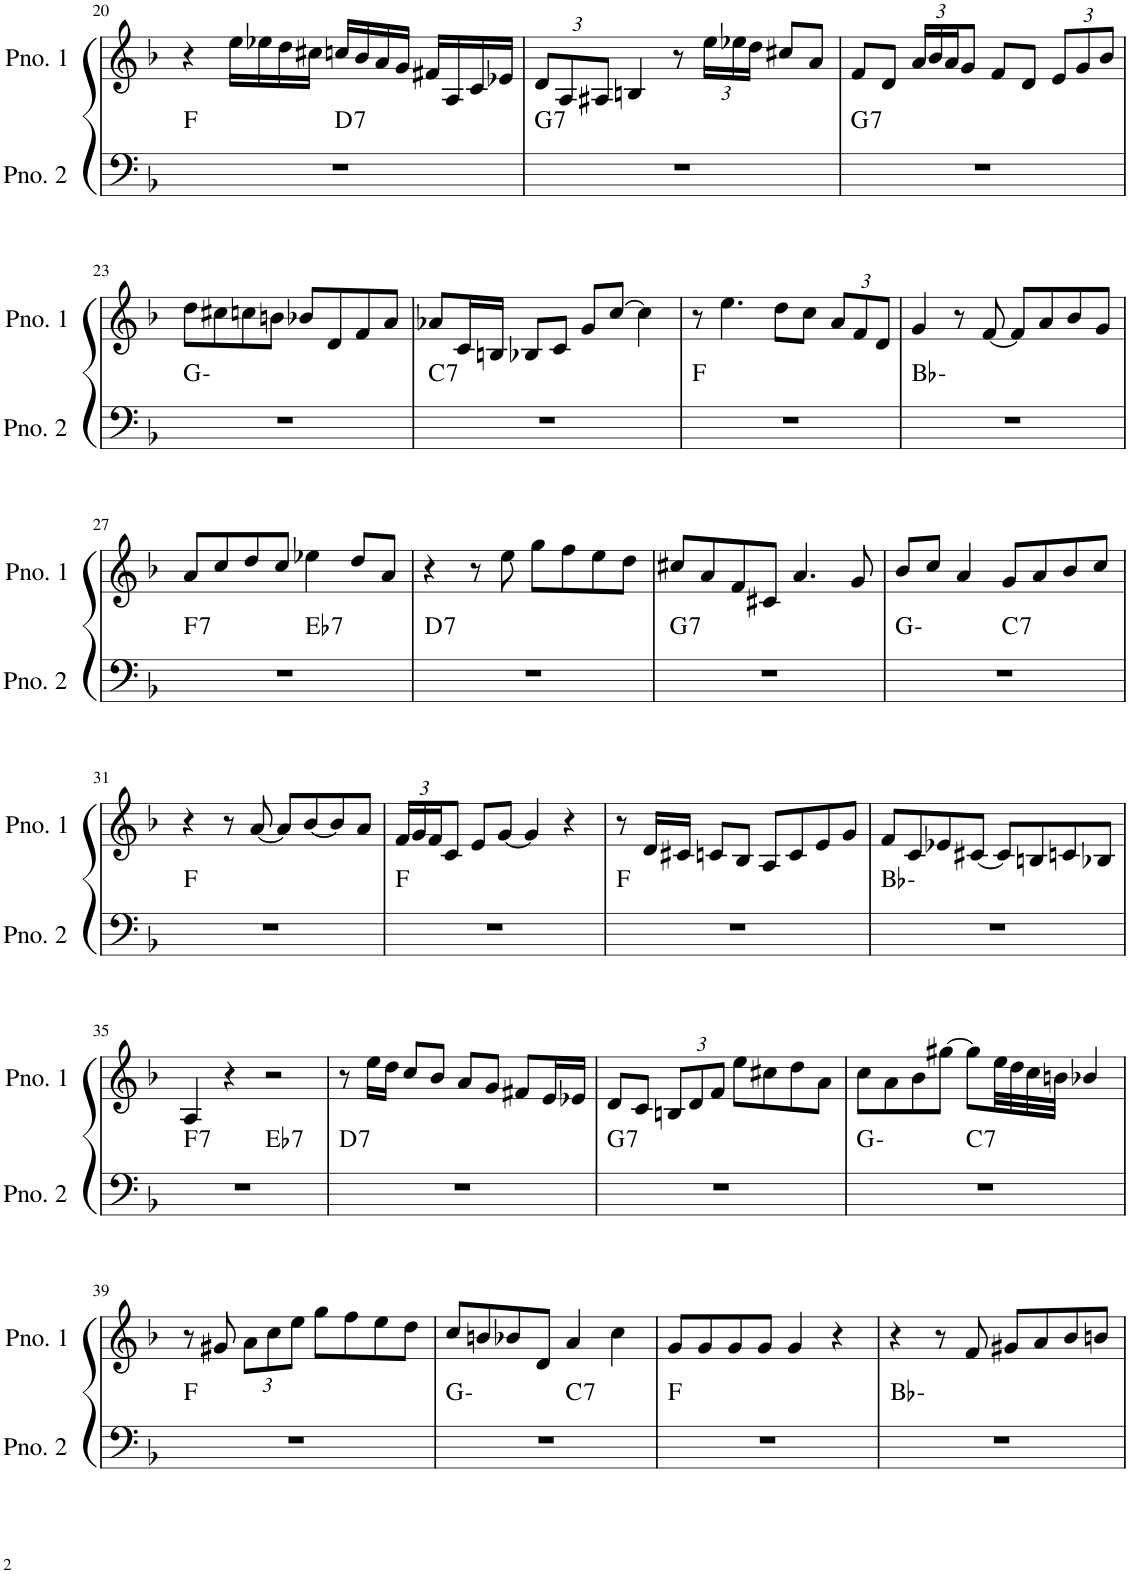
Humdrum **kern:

**kern	**harte	**kern
*part2	*part2	*part1
*staff2	*	*staff1
*I"ピアノ 2	*	*I"ピアノ 1
!!LO:PB:g=z
*clefF4	*	*clefG2
*k[b-]	*	*k[b-]
*M4/4	*	*M4/4
=20	=20	=20
*^	*	*
1r	2ryy	F:maj	4r
.	.	.	16ee\LL
.	.	.	16ee-X\
.	.	.	16dd\
.	.	.	16cc#X\JJ
!	!	!LO:H:kt=7	!
.	2ryy	D:7	16ccn/LL
.	.	.	16b-/
.	.	.	16a/
.	.	.	16g/JJ
.	.	.	16f#X/LL
.	.	.	16A/
.	.	.	16c/
.	.	.	16e-X/JJ
*v	*v	*	*
=21	=21	=21
*	*	*Xbrackettup
*^	*	*
!	!	!LO:H:kt=7	!
*v	*v	*	*
1r	G:7	12d/L
.	.	12A/
.	.	12A#X/J
.	.	4Bn/
.	.	8r
.	.	24ee\LL
.	.	24ee-X\
.	.	24dd\JJ
.	.	8cc#X/L
.	.	8a/J
=22	=22	=22
!	!LO:H:kt=7	!
1r	G:7	8f/L
.	.	8d/J
.	.	24a/LL
.	.	24b-/
.	.	24a/J
.	.	8g/J
.	.	8f/L
.	.	8d/J
.	.	12e/L
.	.	12g/
.	.	12b-/J
!!LO:LB:g=z
=23	=23	=23
1r	G:min	8dd\L
.	.	8cc#X\
.	.	8ccn\
.	.	8bn\J
.	.	8b-X/L
.	.	8d/
.	.	8f/
.	.	8a/J
=24	=24	=24
!	!LO:H:kt=7	!
1r	C:7	8a-X/L
.	.	16c/L
.	.	16Bn/JJ
.	.	8B-X/L
.	.	8c/J
.	.	8g/L
.	.	[8cc/J
.	.	4cc\]
=25	=25	=25
1r	F:maj	8r
.	.	4.ee\
.	.	8dd\L
.	.	8cc\J
.	.	12a/L
.	.	12f/
.	.	12d/J
=26	=26	=26
1r	Bb:min	4g/
.	.	8r
.	.	[8f/
.	.	8f/L]
.	.	8a/
.	.	8b-/
.	.	8g/J
!!LO:LB:g=z
=27	=27	=27
!	!LO:H:kt=7	!
*^	*	*
1r	2ryy	F:7	8a/L
.	.	.	8cc/
.	.	.	8dd/
.	.	.	8cc/J
!	!	!LO:H:kt=7	!
.	2ryy	Eb:7	4ee-X\
.	.	.	8dd/L
.	.	.	8a/J
=28	=28	=28	=28
!	!	!LO:H:kt=7	!
*v	*v	*	*
1r	D:7	4r
.	.	8r
.	.	8ee\
.	.	8gg\L
.	.	8ff\
.	.	8ee\
.	.	8dd\J
=29	=29	=29
!	!LO:H:kt=7	!
1r	G:7	8cc#X/L
.	.	8a/
.	.	8f/
.	.	8c#X/J
.	.	4.a/
.	.	8g/
=30	=30	=30
*^	*	*
1r	2ryy	G:min	8b-/L
.	.	.	8cc/J
.	.	.	4a/
!	!	!LO:H:kt=7	!
.	2ryy	C:7	8g/L
.	.	.	8a/
.	.	.	8b-/
.	.	.	8cc/J
*v	*v	*	*
!!LO:LB:g=z
=31	=31	=31
1r	F:maj	4r
.	.	8r
.	.	[8a/
.	.	8a/L]
.	.	[8b-/
.	.	8b-/]
.	.	8a/J
=32	=32	=32
1r	F:maj	24f/LL
.	.	24g/
.	.	24f/J
.	.	8c/J
.	.	8e/L
.	.	[8g/J
.	.	4g/]
.	.	4r
=33	=33	=33
1r	F:maj	8r
.	.	16d/LL
.	.	16c#X/JJ
.	.	8cn/L
.	.	8B-/J
.	.	8A/L
.	.	8c/
.	.	8e/
.	.	8g/J
=34	=34	=34
1r	Bb:min	8f/L
.	.	8c/
.	.	8e-X/
.	.	[8c#X/J
.	.	8c#/L]
.	.	8Bn/
.	.	8cn/
.	.	8B-X/J
!!LO:LB:g=z
=35	=35	=35
!	!LO:H:kt=7	!
*^	*	*
1r	2ryy	F:7	4A/
.	.	.	4r
!	!	!LO:H:kt=7	!
.	2ryy	Eb:7	2r
=36	=36	=36	=36
!	!	!LO:H:kt=7	!
*v	*v	*	*
1r	D:7	8r
.	.	16ee\LL
.	.	16dd\JJ
.	.	8cc/L
.	.	8b-/J
.	.	8a/L
.	.	8g/J
.	.	8f#X/L
.	.	16e/L
.	.	16e-X/JJ
=37	=37	=37
!	!LO:H:kt=7	!
1r	G:7	8d/L
.	.	8c/J
.	.	12Bn/L
.	.	12d/
.	.	12f/J
.	.	8ee\L
.	.	8cc#X\
.	.	8dd\
.	.	8a\J
=38	=38	=38
*^	*	*
1r	2ryy	G:min	8cc\L
.	.	.	8a\
.	.	.	8b-\
.	.	.	[8gg#X\J
!	!	!LO:H:kt=7	!
.	2ryy	C:7	8gg#\L]
.	.	.	32ee\LL
.	.	.	32dd\
.	.	.	32cc\
.	.	.	32bn\JJJ
.	.	.	4b-X/
*v	*v	*	*
!!LO:LB:g=z
=39	=39	=39
1r	F:maj	8r
.	.	8g#X/
.	.	12a\L
.	.	12cc\
.	.	12ee\J
.	.	8gg\L
.	.	8ff\
.	.	8ee\
.	.	8dd\J
=40	=40	=40
*^	*	*
1r	2ryy	G:min	8cc/L
.	.	.	8bn/
.	.	.	8b-X/
.	.	.	8d/J
!	!	!LO:H:kt=7	!
.	2ryy	C:7	4a/
.	.	.	4cc\
*v	*v	*	*
=41	=41	=41
1r	F:maj	8g/L
.	.	8g/
.	.	8g/
.	.	8g/J
.	.	4g/
.	.	4r
=42	=42	=42
1r	Bb:min	4r
.	.	8r
.	.	8f/
.	.	8g#X/L
.	.	8a/
.	.	8b-/
.	.	8bn/J
=	=	=
*-	*-	*-
